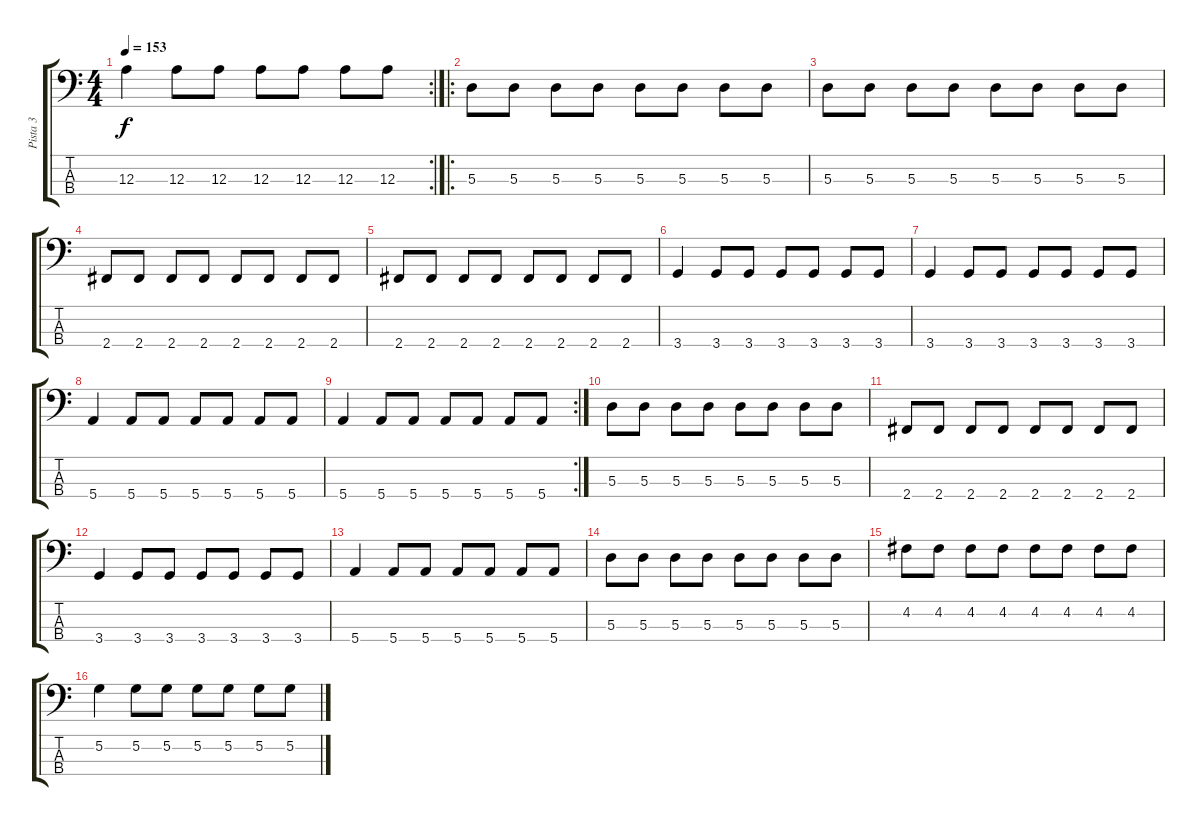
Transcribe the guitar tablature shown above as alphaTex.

\track ("Pista 3" "Pista 3") {instrument electricbasspick}
\staff {score tabs}
\tuning (G2 D2 A1 E1) {hide}
\rc 2
\ts (4 4)
\tempo 153
\clef f4
\ks c
12.3.4{dy f} 12.3.8 12.3.8 12.3.8 12.3.8 12.3.8 12.3.8 |
\ro
5.3.8 5.3.8 5.3.8 5.3.8 5.3.8 5.3.8 5.3.8 5.3.8 |
5.3.8 5.3.8 5.3.8 5.3.8 5.3.8 5.3.8 5.3.8 5.3.8 |
2.4.8 2.4.8 2.4.8 2.4.8 2.4.8 2.4.8 2.4.8 2.4.8 |
2.4.8 2.4.8 2.4.8 2.4.8 2.4.8 2.4.8 2.4.8 2.4.8 |
3.4.4 3.4.8 3.4.8 3.4.8 3.4.8 3.4.8 3.4.8 |
3.4.4 3.4.8 3.4.8 3.4.8 3.4.8 3.4.8 3.4.8 |
5.4.4 5.4.8 5.4.8 5.4.8 5.4.8 5.4.8 5.4.8 |
\rc 2
5.4.4 5.4.8 5.4.8 5.4.8 5.4.8 5.4.8 5.4.8 |
5.3.8 5.3.8 5.3.8 5.3.8 5.3.8 5.3.8 5.3.8 5.3.8 |
2.4.8 2.4.8 2.4.8 2.4.8 2.4.8 2.4.8 2.4.8 2.4.8 |
3.4.4 3.4.8 3.4.8 3.4.8 3.4.8 3.4.8 3.4.8 |
5.4.4 5.4.8 5.4.8 5.4.8 5.4.8 5.4.8 5.4.8 |
5.3.8 5.3.8 5.3.8 5.3.8 5.3.8 5.3.8 5.3.8 5.3.8 |
4.2.8 4.2.8 4.2.8 4.2.8 4.2.8 4.2.8 4.2.8 4.2.8 |
5.2.4 5.2.8 5.2.8 5.2.8 5.2.8 5.2.8 5.2.8
